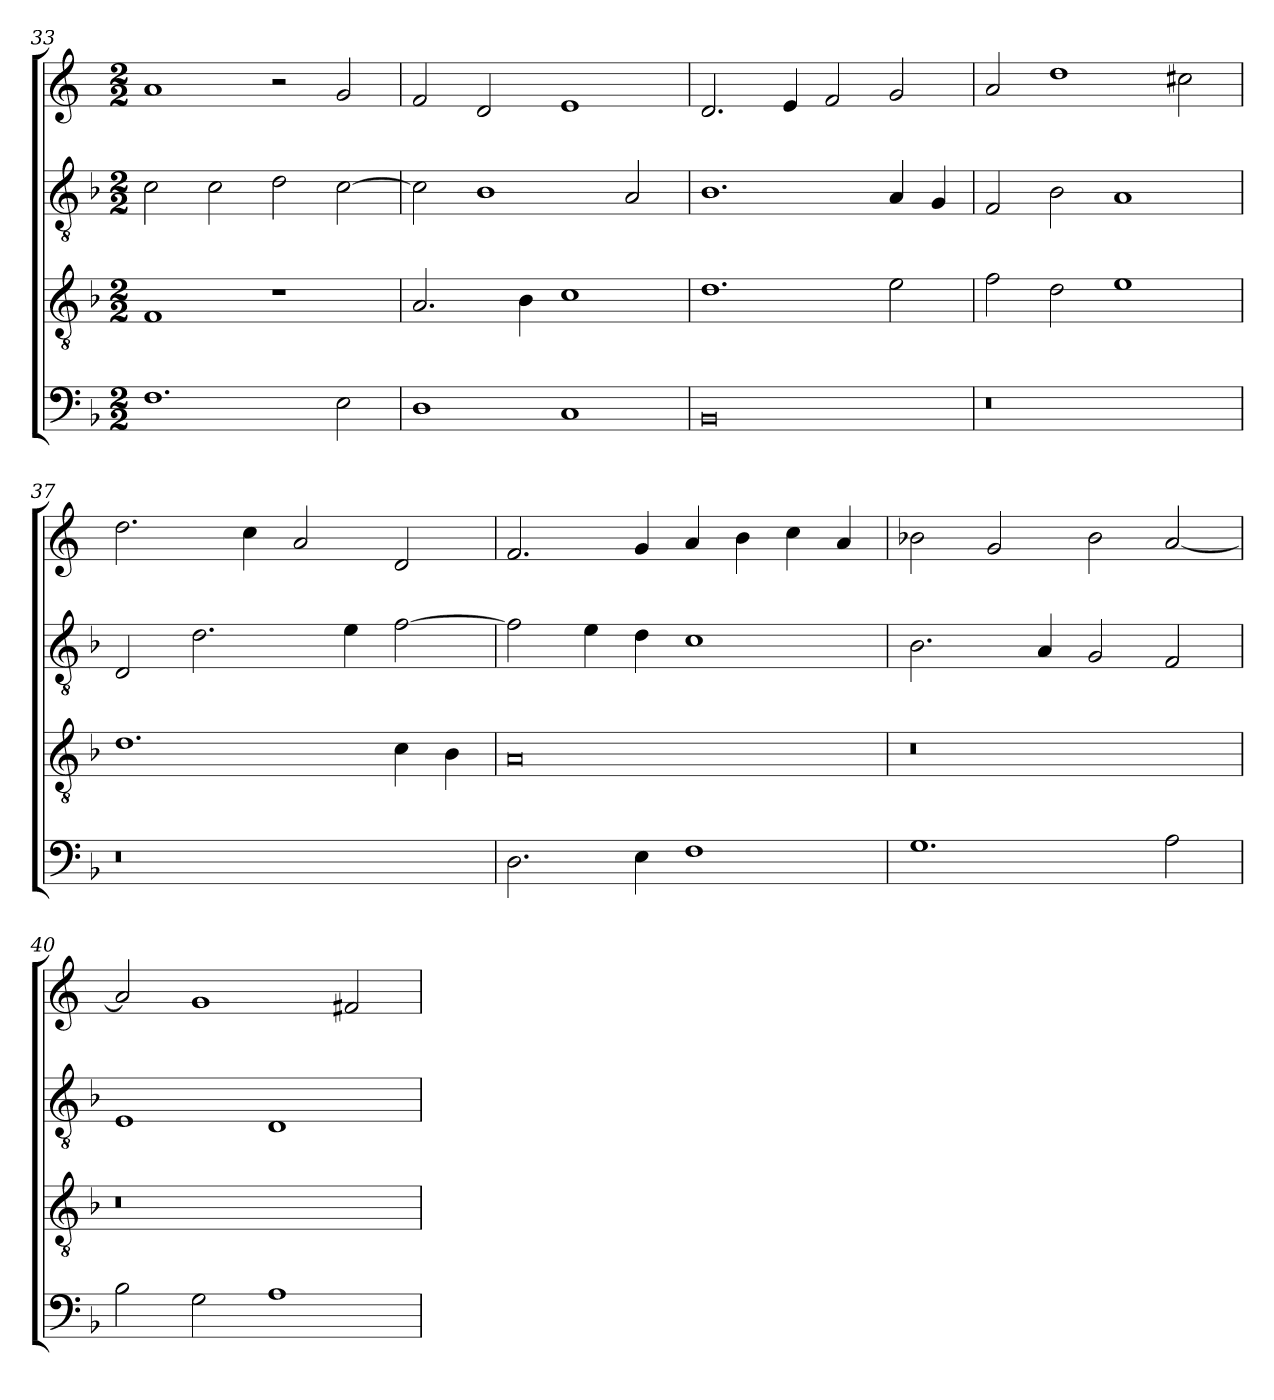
**kern	**kern	**kern	**kern
*part4	*part3	*part2	*part1
*staff4	*staff3	*staff2	*staff1
*clefF4	*clefGv2	*clefGv2	*clefG2
*k[b-]	*k[b-]	*k[b-]	*k[]
*M2/2	*M2/2	*M2/2	*M2/2
=33	=33	=33	=33
1.F	1F	2c\	1a
.	.	2c\	.
.	1r	2d\	2r
2E\	.	[2c\	2g/
=34	=34	=34	=34
1D	2.A/	2c\]	2f/
.	.	1B-	2d/
.	4B-\	.	.
1C	1c	.	1e
.	.	2A/	.
=35	=35	=35	=35
0BB-	1.d	1.B-	2.d/
.	.	.	4e/
.	.	.	2f/
.	2e\	4A/	2g/
.	.	4G/	.
=36	=36	=36	=36
0r	2f\	2F/	2a/
.	2d\	2B-\	1dd
.	1e	1A	.
.	.	.	2cc#X\
=37	=37	=37	=37
0r	1.d	2D/	2.dd\
.	.	2.d\	.
.	.	.	4cc\
.	.	.	2a/
.	.	4e\	.
.	4c\	[2f\	2d/
.	4B-\	.	.
=38	=38	=38	=38
2.D\	0A	2f\]	2.f/
.	.	4e\	.
4E\	.	4d\	4g/
1F	.	1c	4a/
.	.	.	4b\
.	.	.	4cc\
.	.	.	4a/
=39	=39	=39	=39
1.G	0r	2.B-\	2b-X\
.	.	.	2g/
.	.	4A/	.
.	.	2G/	2b-\
2A\	.	2F/	[2a/
=40	=40	=40	=40
2B-\	0r	1E	2a/]
2G\	.	.	1g
1A	.	1D	.
.	.	.	2f#X/
=	=	=	=
*-	*-	*-	*-
